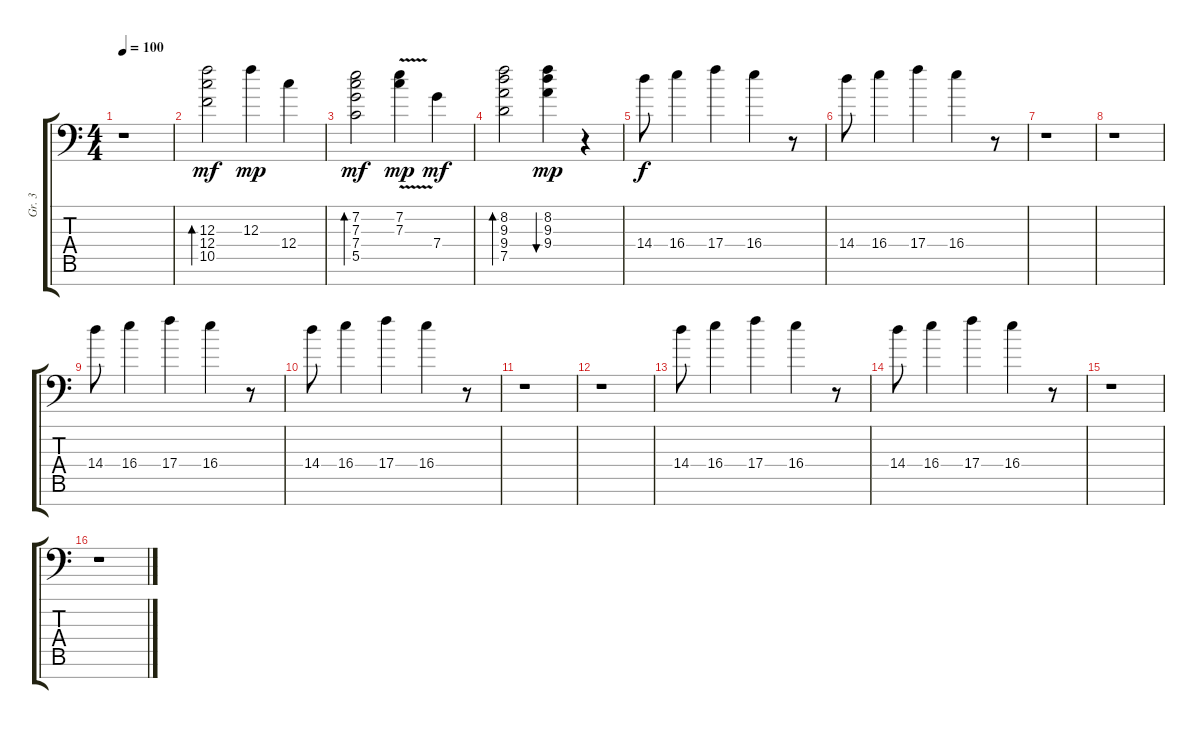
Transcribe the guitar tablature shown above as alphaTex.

\track ("Gr. 3" "Gr. 3") {instrument electricguitarclean}
\staff {score tabs}
\tuning (D4 A3 F3 C3 G2 D2 A1) {hide}
\ts (4 4)
\tempo 100
\clef f4
\ks c
r.1{dy mf} |
(12.3 12.4 10.5).2{bd 480} 12.3.4{dy mp} 12.4.4 |
(7.2 7.3 7.4 5.5).2{bd 480 dy mf} (7.2 7.3{v}).4{dy mp} 7.4.4{dy mf} |
(8.2 9.3 9.4 7.5).2{bd 480} (8.2 9.3 9.4).4{bu 480 dy mp} r.4 |
14.4.8{dy f} 16.4.4 17.4.4 16.4.4 r.8 |
14.4.8 16.4.4 17.4.4 16.4.4 r.8 |
r.1 |
r.1 |
14.4.8 16.4.4 17.4.4 16.4.4 r.8 |
14.4.8 16.4.4 17.4.4 16.4.4 r.8 |
r.1 |
r.1 |
14.4.8 16.4.4 17.4.4 16.4.4 r.8 |
14.4.8 16.4.4 17.4.4 16.4.4 r.8 |
r.1 |
r.1
